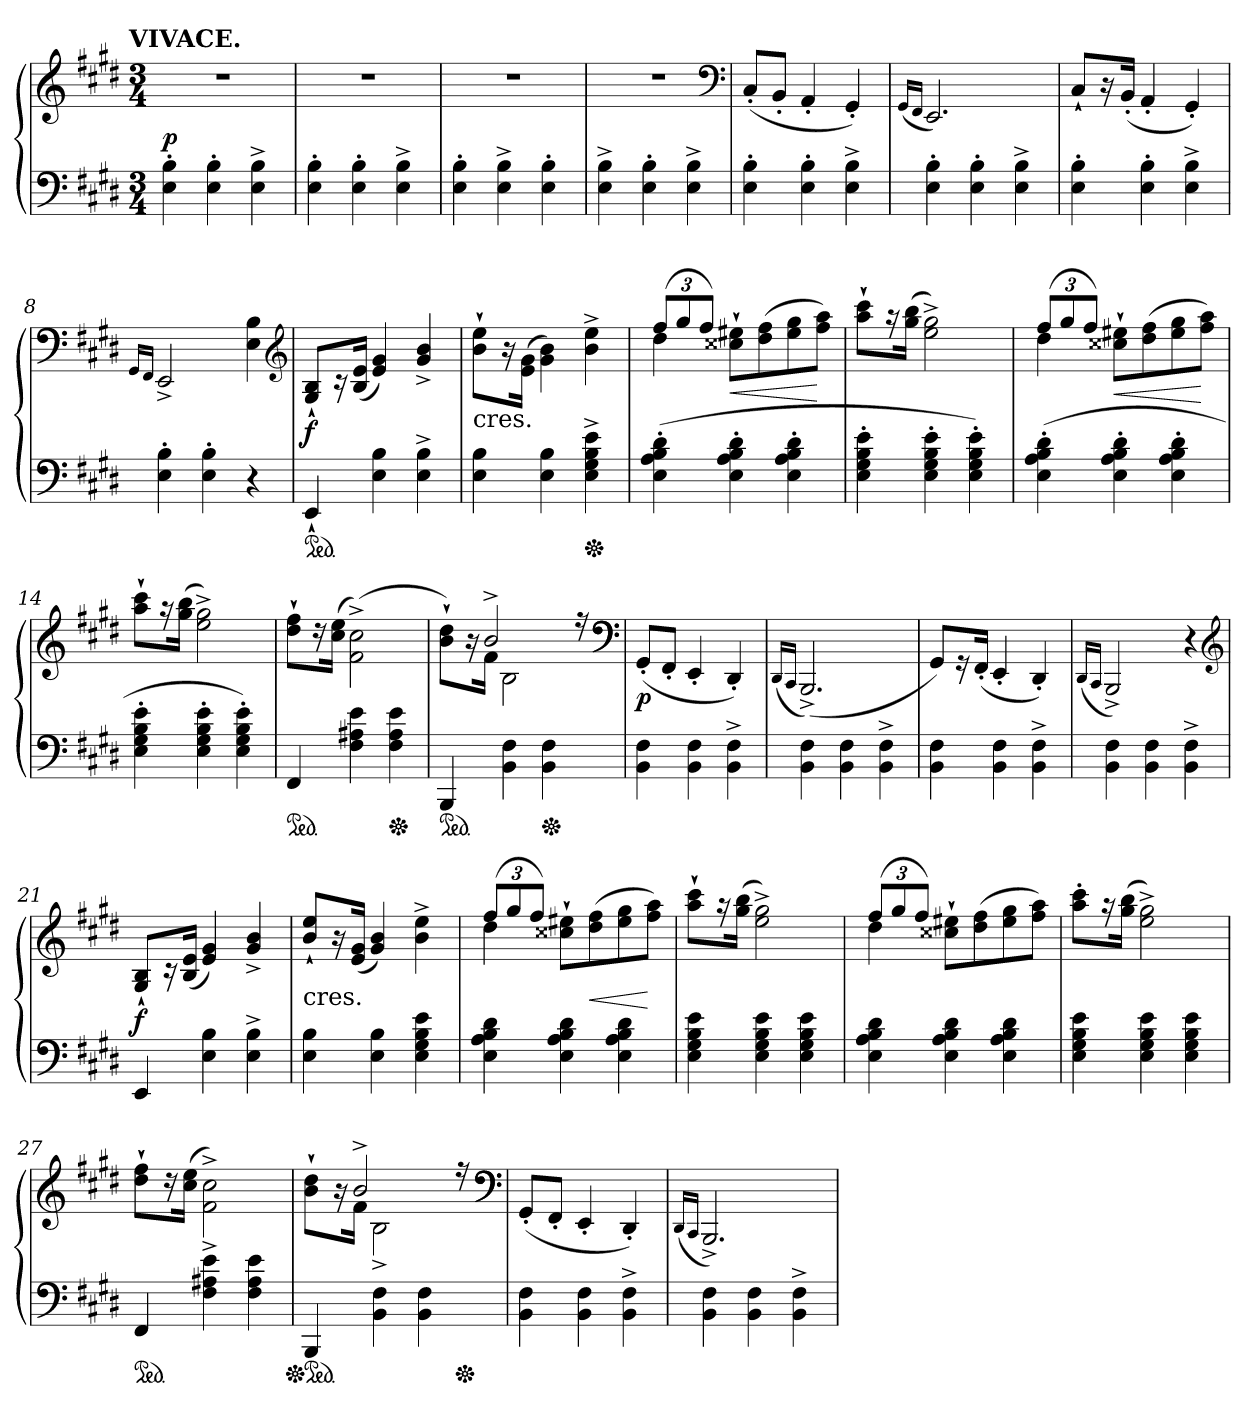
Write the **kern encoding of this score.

**kern	**kern	**dynam
*part1	*part1	*part1
*staff2	*staff1	*staff1/2
*clefF4	*clefG2	*
*k[f#c#g#d#]	*k[f#c#g#d#]	*
*E:	*E:	*
!!LO:TX:omd:t=VIVACE.
*M3/4	*M3/4	*
*MM180	*MM180	*
=1	=1	=1
4E'> 4B'>	2.r	p
4E'> 4B'>	.	.
4E^> 4B^>	.	.
=2	=2	=2
4E'> 4B'>	2.r	.
4E'> 4B'>	.	.
4E^> 4B^>	.	.
=3	=3	=3
4E'> 4B'>	2.r	.
4E^> 4B^>	.	.
4E'> 4B'>	.	.
=4	=4	=4
4E^> 4B^>	2.r	.
4E'> 4B'>	.	.
4E^> 4B^>	.	.
*	*clefF4	*
=5	=5	=5
4E'> 4B'>	(<8C#'<L	.
.	8BB'<J	.
4E'> 4B'>	4AA'<	.
4E^> 4B^>	4GG#'<)	.
=6	=6	=6
.	(16qGG#/LL	.
.	16qFF#/JJ	.
4E'> 4B'>	2.EE)	.
4E'> 4B'>	.	.
4E^> 4B^>	.	.
=7	=7	=7
4E'> 4B'>	8C#`<L	.
.	16r	.
.	(<16BB'<Jk	.
4E'> 4B'>	4AA'<	.
4E^> 4B^>	4GG#'<)	.
=8	=8	=8
.	16qGG#/LL	.
.	16qFF#/JJ	.
4E'> 4B'>	2EE^<	.
4E'> 4B'>	.	.
4r	4E 4B	.
*	*clefG2	*
=9	=9	=9
*ped	*	*
4EE`<	8G#`< 8B`<L	f
.	16r	.
.	(16B 16eJk	.
4E 4B	4e 4g#)	.
4E^> 4B^>	4g#^> 4b^>	.
=10	=10	=10
!	!LO:TX:c:t=cres.	!
4E 4B	8b`>\ 8ee`>\L	.
.	16r	.
.	(16e\ 16g#\Jk	.
4E 4B	4g#\ 4b\)	.
*Xped	*	*
4E^> 4G#^> 4B^> 4e^>	4b^> 4ee^>	.
=11	=11	=11
*	*^	*
(>4E'> 4A'> 4B'> 4d#'>	(12ff#L	4dd#	.
.	12gg#	.	.
.	12ff#J)	.	.
4E'> 4A'> 4B'> 4d#'>	2ryy	8cc##X`> 8ee#X`>L	<
.	.	(>8dd# 8ff#	.
4E'> 4A'> 4B'> 4d#'>	.	8ee# 8gg#	.
.	.	8ff# 8aaJ)	[
*	*v	*v	*
=12	=12	=12
4E'> 4G#'> 4B'> 4e'>	8aa`> 8ccc#`>L	.
.	16r	.
.	(16gg# 16bbJk	.
4E'> 4G#'> 4B'> 4e'>	2ee^< 2gg#^<)	.
4E'> 4G#'> 4B'> 4e'>)	.	.
=13	=13	=13
*	*^	*
(>4E'> 4A'> 4B'> 4d#'>	(12ff#L	4dd#	.
.	12gg#	.	.
.	12ff#J)	.	.
4E'> 4A'> 4B'> 4d#'>	2ryy	8cc##X`> 8ee#X`>L	<
.	.	(>8dd# 8ff#	.
4E'> 4A'> 4B'> 4d#'>	.	8ee# 8gg#	.
.	.	8ff# 8aaJ)	[
*	*v	*v	*
=14	=14	=14
4E'> 4G#'> 4B'> 4e'>	8aa`> 8ccc#`>L	.
.	16r	.
.	(16gg# 16bbJk	.
4E'> 4G#'> 4B'> 4e'>	2ee^< 2gg#^<)	.
4E'> 4G#'> 4B'> 4e'>)	.	.
=15	=15	=15
*ped	*	*
4FF#	8dd#`> 8ff#`>L	.
.	16r	.
.	(16cc# 16eeJk	.
4F# 4A#X 4e	(2f#^<\ 2cc#^<\)	.
*Xped	*	*
4F# 4A# 4e	.	.
=16	=16	=16
*	*^	*
*ped	*	*	*
4BBB	8.ryy	8b`> 8dd#`>L)	.
.	.	16r	.
.	2b^>	16f#Jk	.
4BB 4F#	.	2B	.
*Xped	*	*	*
4BB 4F#	.	.	.
.	16r	.	.
*	*v	*v	*
*	*clefF4	*
=17	=17	=17
4BB 4F#	(<8GG#'<L	p
.	8FF#'<J	.
4BB 4F#	4EE'<	.
4BB^> 4F#^>	4DD#'<)	.
=18	=18	=18
.	(16qDD#/LL	.
.	16qCC#/JJ	.
4BB 4F#	(<2.BBB^>)	.
4BB 4F#	.	.
4BB^> 4F#^>	.	.
=19	=19	=19
4BB 4F#	8GG#L)	.
.	16r	.
.	(<16FF#'<Jk	.
4BB 4F#	4EE'<	.
4BB^> 4F#^>	4DD#'<)	.
=20	=20	=20
.	(16qDD#/LL	.
.	16qCC#/JJ	.
4BB 4F#	2BBB^>)	.
4BB 4F#	.	.
4BB^> 4F#^>	4r	.
*	*clefG2	*
=21	=21	=21
4EE	8G#`< 8B`<L	f
.	16r	.
.	(16B 16eJk	.
4E 4B	4e 4g#)	.
4E^> 4B^>	4g#^> 4b^>	.
=22	=22	=22
!	!LO:TX:c:t=cres.	!
4E 4B	8b`< 8ee`<L	.
.	16r	.
.	(16e 16g#Jk	.
4E 4B	4g# 4b)	.
4E 4G# 4B 4e	4b^> 4ee^>	.
=23	=23	=23
*	*^	*
4E 4A 4B 4d#	(12ff#L	4dd#	.
.	12gg#	.	.
.	12ff#J)	.	.
4E 4A 4B 4d#	2ryy	8cc##X`> 8ee#X`>L	.
.	.	(>8dd# 8ff#	<
4E 4A 4B 4d#	.	8ee# 8gg#	.
.	.	8ff# 8aaJ)	[
*	*v	*v	*
=24	=24	=24
4E 4G# 4B 4e	8aa`> 8ccc#`>L	.
.	16r	.
.	(16gg# 16bbJk	.
4E 4G# 4B 4e	2ee^< 2gg#^<)	.
4E 4G# 4B 4e	.	.
=25	=25	=25
*	*^	*
4E 4A 4B 4d#	(12ff#L	4dd#	.
.	12gg#	.	.
.	12ff#J)	.	.
4E 4A 4B 4d#	2ryy	8cc##X`> 8ee#X`>L	.
.	.	(>8dd# 8ff#	.
4E 4A 4B 4d#	.	8ee# 8gg#	.
.	.	8ff# 8aaJ)	.
*	*v	*v	*
=26	=26	=26
4E 4G# 4B 4e	8aa'> 8ccc#'>L	.
.	16r	.
.	(16gg# 16bbJk	.
4E 4G# 4B 4e	2ee^< 2gg#^<)	.
4E 4G# 4B 4e	.	.
=27	=27	=27
*ped	*	*
4FF#	8dd#`> 8ff#`>L	.
.	16r	.
.	(16cc# 16eeJk	.
4F#^> 4A#X^> 4e^>	2f#^>\ 2cc#^>\)	.
4F# 4A# 4e	.	.
=28	=28	=28
*	*^	*
*Xped	*	*	*
*ped	*	*	*
4BBB	8.ryy	8b`> 8dd#`>L	.
.	.	16r	.
.	2b^>	16f#Jk	.
4BB 4F#	.	2B^<	.
4BB 4F#	.	.	.
*Xped	*	*	*
.	16r	.	.
*	*v	*v	*
*	*clefF4	*
=29	=29	=29
4BB 4F#	(<8GG#'<L	.
.	8FF#'<J	.
4BB 4F#	4EE'<	.
4BB^> 4F#^>	4DD#'<)	.
=30	=30	=30
.	(16qDD#/LL	.
.	16qCC#/JJ	.
4BB 4F#	2.BBB^>)	.
4BB 4F#	.	.
4BB^> 4F#^>	.	.
=	=	=
*-	*-	*-
